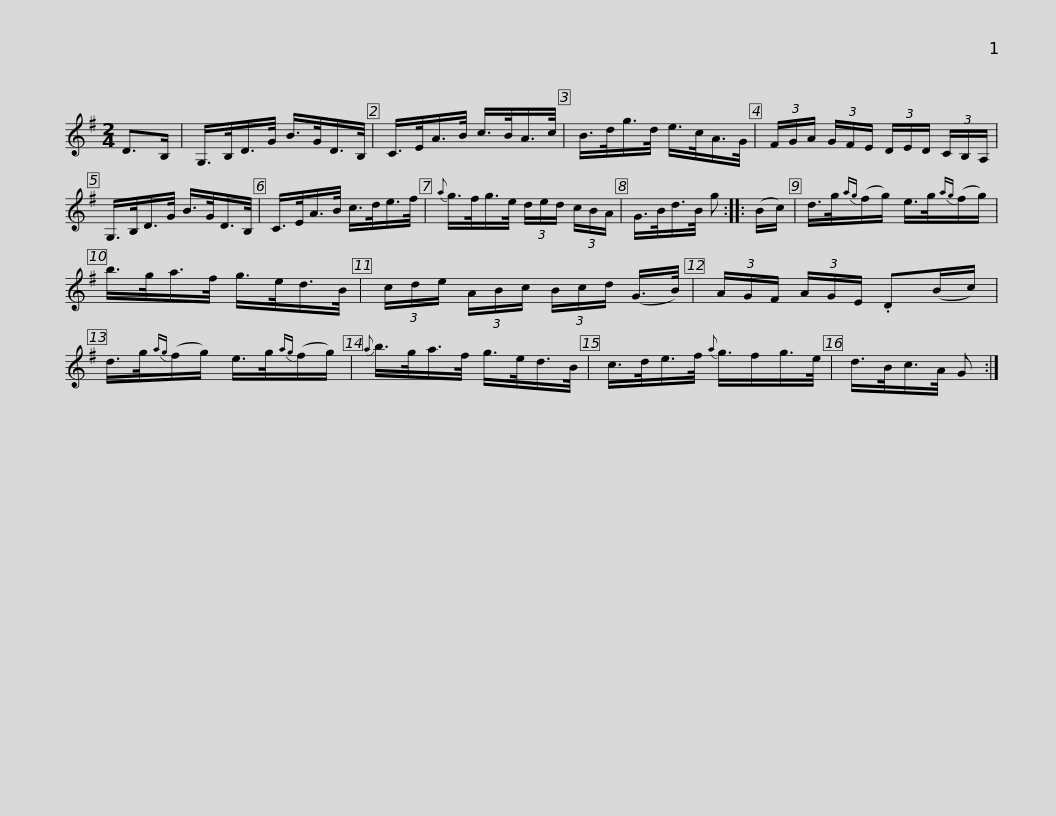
X:1
L:1/8
M:2/4
I:linebreak $
K:G
V:1 treble
V:1
 D>B, | G,/>B,/D/>G/ B/>G/D/>B,/ | C/>E/A/>B/ c/>B/A/>c/ | B/>d/g/>d/ e/>c/A/>G/ | (3F/G/A/ (3G/F/E/ (3D/E/D/ (3C/B,/A,/ |$ %5
 G,/>B,/D/>G/ B/>G/D/>B,/ | C/>E/A/>B/ c/>d/e/>f/ |{a} g/>f/g/>e/ (3d/e/d/ (3c/B/A/ | G/>B/d/>B/ g :: (B/c/) |$ %10
 d/>g/{ag}(f/g/) e/>g/{ag}(f/g/) | b/>g/a/>f/ g/>e/d/>B/ | (3c/d/e/ (3A/B/c/ (3B/c/d/ (G/>B/) | (3A/G/F/ (3A/G/E/ .D(B/c/) |$ d/>g/{ag}(f/g/) e/>g/{ag}(f/g/) | %15
{a} b/>g/a/>f/ g/>e/d/>B/ | c/>d/e/>f/{a} g3/4f/g/>e/ | d/>B/c/>A/ G :| %18
